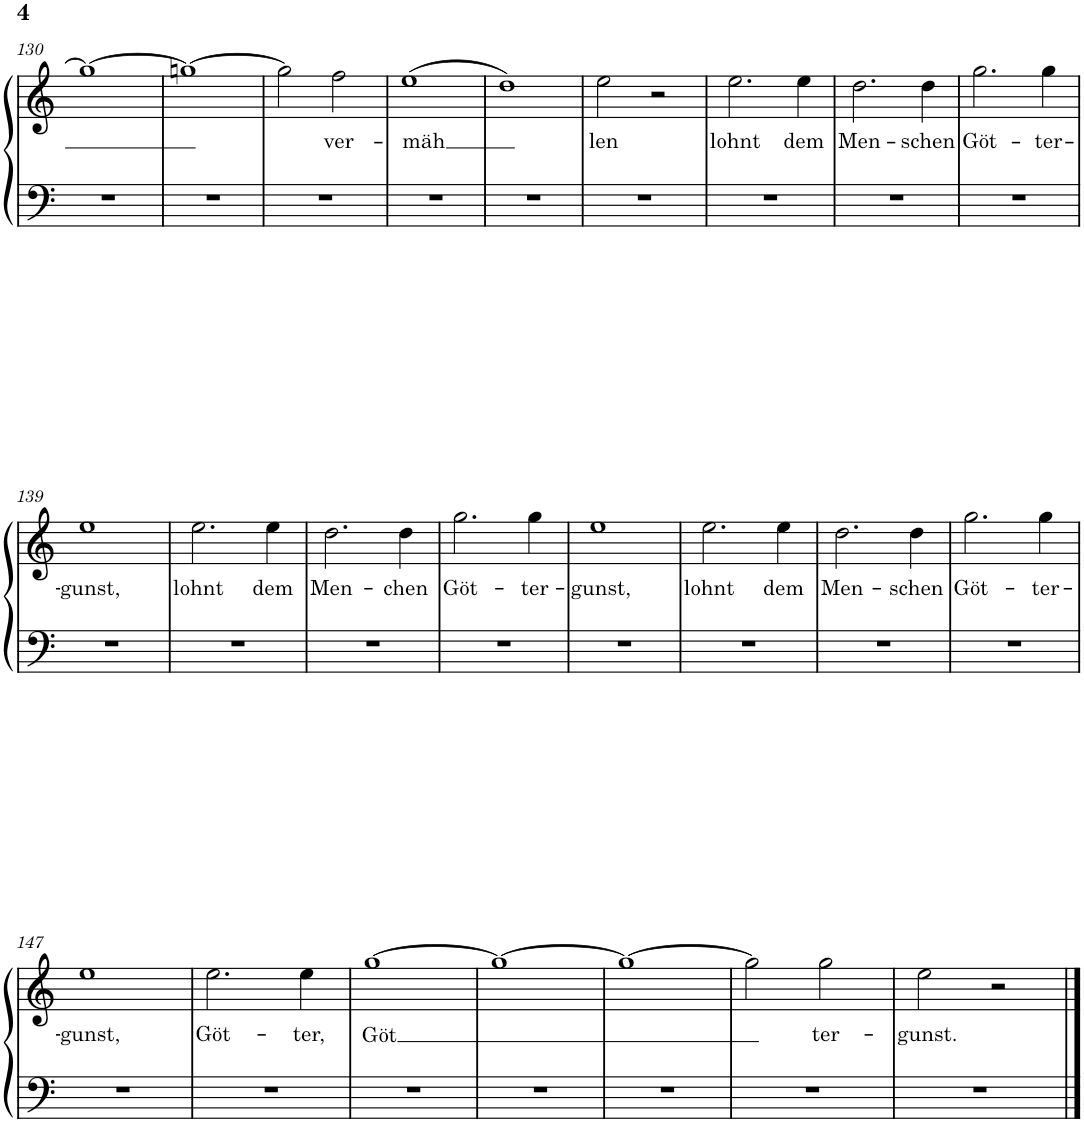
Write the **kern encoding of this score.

**kern	**kern	**text
*part1	*part1	*part1
*staff2	*staff1	*staff1
*I"Piano	*	*
*I'Pno.	*	*
!!LO:PB:g=z
*clefF4	*clefG2	*
*k[]	*k[]	*
*M2/2	*M2/2	*
*met(c|)	*met(c|)	*
=130	=130	=130
1r	1gg_	.
=131	=131	=131
1r	1ggn_	.
=132	=132	=132
1r	2gg\]	.
!	!	!LO:LY:b
.	2ff\	-ver-
=133	=133	=133
!	!	!LO:LY:b
1r	(1ee	-mäh
=134	=134	=134
1r	1dd)	.
=135	=135	=135
!	!	!LO:LY:b
1r	2ee\	len
.	2r	.
=136	=136	=136
!	!	!LO:LY:b
1r	2.ee\	lohnt
!	!	!LO:LY:b
.	4ee\	dem
=137	=137	=137
!	!	!LO:LY:b
1r	2.dd\	Men-
!	!	!LO:LY:b
.	4dd\	-schen
=138	=138	=138
!	!	!LO:LY:b
1r	2.gg\	Göt-
!	!	!LO:LY:b
.	4gg\	-ter-
!!LO:LB:g=z
=139	=139	=139
!	!	!LO:LY:b
1r	1ee	-gunst,
=140	=140	=140
!	!	!LO:LY:b
1r	2.ee\	lohnt
!	!	!LO:LY:b
.	4ee\	dem
=141	=141	=141
!	!	!LO:LY:b
1r	2.dd\	Men-
!	!	!LO:LY:b
.	4dd\	-chen
=142	=142	=142
!	!	!LO:LY:b
1r	2.gg\	Göt-
!	!	!LO:LY:b
.	4gg\	-ter-
=143	=143	=143
!	!	!LO:LY:b
1r	1ee	-gunst,
=144	=144	=144
!	!	!LO:LY:b
1r	2.ee\	lohnt
!	!	!LO:LY:b
.	4ee\	dem
=145	=145	=145
!	!	!LO:LY:b
1r	2.dd\	Men-
!	!	!LO:LY:b
.	4dd\	-schen
=146	=146	=146
!	!	!LO:LY:b
1r	2.gg\	Göt-
!	!	!LO:LY:b
.	4gg\	-ter-
!!LO:LB:g=z
=147	=147	=147
!	!	!LO:LY:b
1r	1ee	-gunst,
=148	=148	=148
!	!	!LO:LY:b
1r	2.ee\	Göt-
!	!	!LO:LY:b
.	4ee\	-ter,
=149	=149	=149
!	!	!LO:LY:b
1r	[1gg	Göt
=150	=150	=150
1r	1gg_	.
=151	=151	=151
1r	1gg_	.
=152	=152	=152
1r	2gg\]	.
!	!	!LO:LY:b
.	2gg\	ter-
=153	=153	=153
!	!	!LO:LY:b
1r	2ee\	-gunst.
.	2r	.
==	==	==
*-	*-	*-
